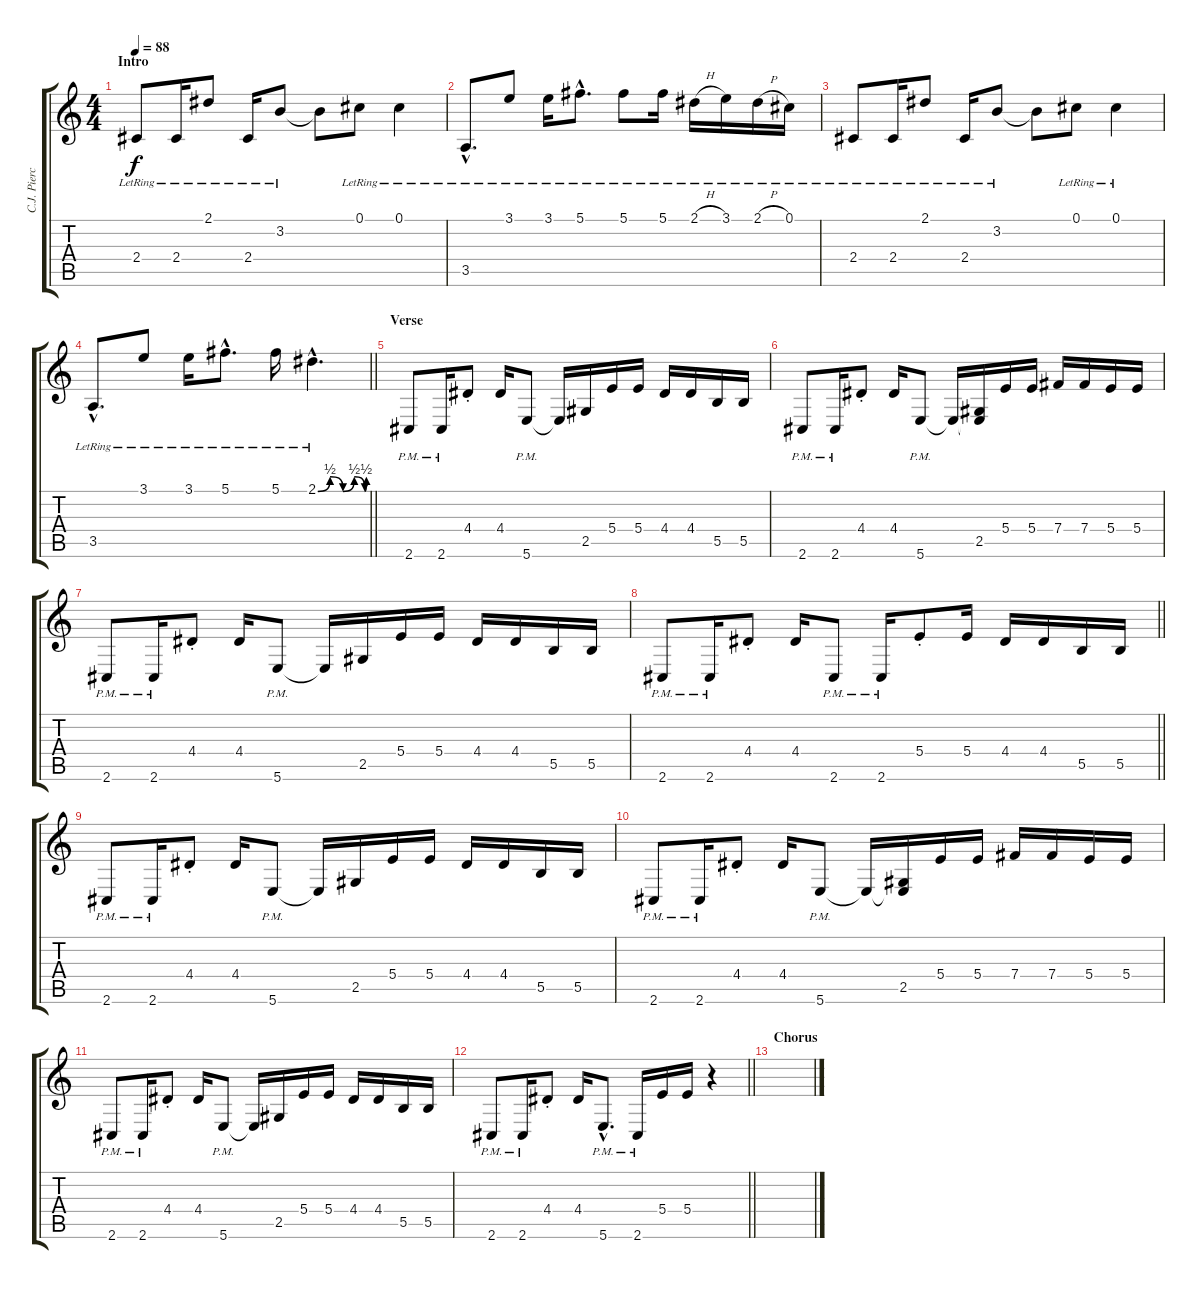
\track ("C.J. Pierce (Rhythm Guitar)" "C.J. Pierc") {instrument acousticguitarsteel}
\staff {score tabs}
\tuning (Db4 Ab3 E3 B2 Gb2 B1) {hide}
\ts (4 4)
\section ("" "Intro")
\tempo 88
\clef g2
\ks c
2.4{lr}.8{dy f instrument acousticguitarsteel} 2.4{lr}.16 2.1{lr}.8 2.4{lr}.16 3.2{lr}.8 3.2{t}.8 0.1{lr}.8 0.1{lr}.4 |
3.5{hac lr}.8{d} 3.1{lr}.8 3.1{lr}.16 5.1{hac lr}.8{d} 5.1{lr}.8 5.1{lr}.16 2.1{h lr}.16 3.1{lr}.16 2.1{h lr}.16 0.1{lr}.16 |
2.4{lr}.8 2.4{lr}.16 2.1{lr}.8 2.4{lr}.16 3.2{lr}.8 3.2{t}.8 0.1{lr}.8 0.1{lr}.4 |
\barLineRight lightlight
3.5{hac lr}.8{d} 3.1{lr}.8 3.1{lr}.16 5.1{hac lr}.8{d} 5.1{lr}.16 2.1{be (custom 0 0 15 2 31 0 45 2 58 0 60 2) hac lr}.4{d} |
\section ("" "Verse")
2.6{pm}.8 2.6{pm}.16 4.4{st}.8 4.4.16 5.6{pm}.8 5.6{t}.16 2.5.16 5.4.16 5.4.16 4.4.16 4.4.16 5.5.16 5.5.16 |
2.6{pm}.8 2.6{pm}.16 4.4{st}.8 4.4.16 5.6{pm}.8 5.6{t}.16 (2.5 5.6{t}).16 5.4.16 5.4.16 7.4.16 7.4.16 5.4.16 5.4.16 |
2.6{pm}.8 2.6{pm}.16 4.4{st}.8 4.4.16 5.6{pm}.8 5.6{t}.16 2.5.16 5.4.16 5.4.16 4.4.16 4.4.16 5.5.16 5.5.16 |
\barLineRight lightlight
2.6{pm}.8 2.6{pm}.16 4.4{st}.8 4.4.16 2.6{pm}.8 2.6{pm}.16 5.4{st}.8 5.4.16 4.4.16 4.4.16 5.5.16 5.5.16 |
2.6{pm}.8 2.6{pm}.16 4.4{st}.8 4.4.16 5.6{pm}.8 5.6{t}.16 2.5.16 5.4.16 5.4.16 4.4.16 4.4.16 5.5.16 5.5.16 |
2.6{pm}.8 2.6{pm}.16 4.4{st}.8 4.4.16 5.6{pm}.8 5.6{t}.16 (2.5 5.6{t}).16 5.4.16 5.4.16 7.4.16 7.4.16 5.4.16 5.4.16 |
2.6{pm}.8 2.6{pm}.16 4.4{st}.8 4.4.16 5.6{pm}.8 5.6{t}.16 2.5.16 5.4.16 5.4.16 4.4.16 4.4.16 5.5.16 5.5.16 |
\barLineRight lightlight
2.6{pm}.8 2.6{pm}.16 4.4{st}.8 4.4.16 5.6{hac pm}.8{d} 2.6{pm}.16 5.4.16 5.4.16 r.4 |
\section ("" "Chorus")
